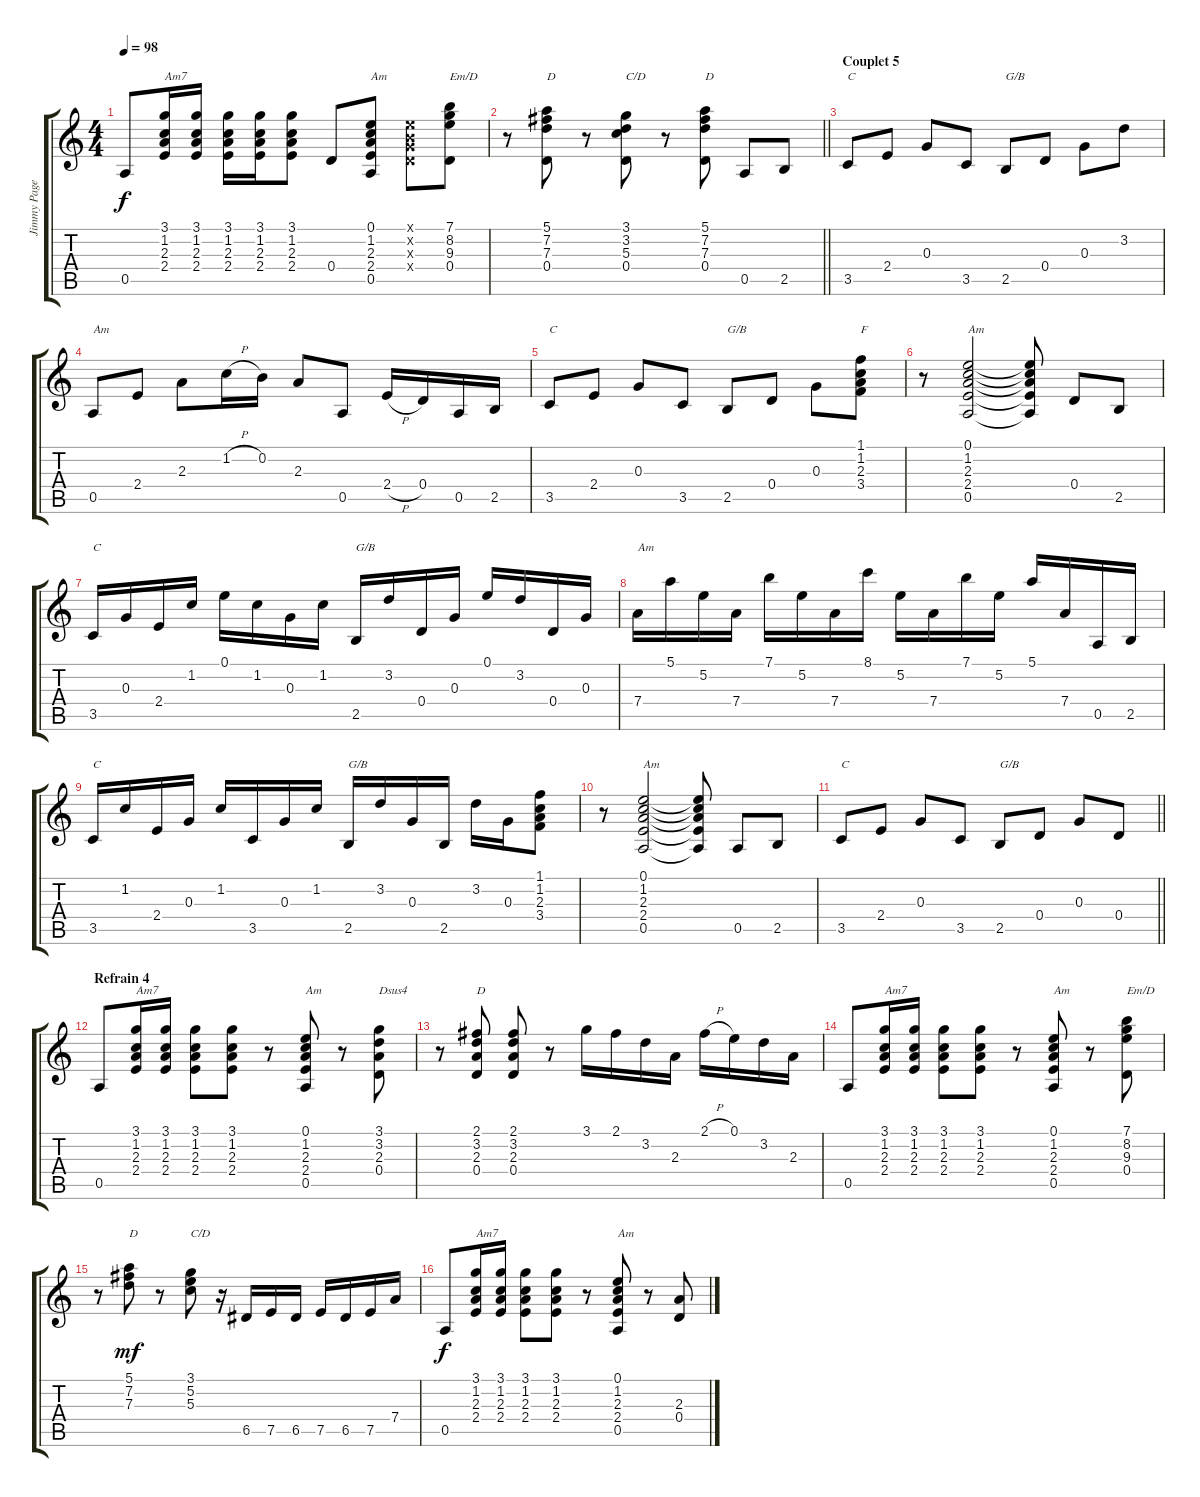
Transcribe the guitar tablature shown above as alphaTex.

\track ("Jimmy Page (6 cordes)" "Jimmy Page") {instrument electricguitarclean}
\staff {score tabs}
\tuning (E4 B3 G3 D3 A2 E2) {hide}
\ts (4 4)
\tempo 98
\clef g2
\ks c
0.5.8{dy f} (3.1 1.2 2.3 2.4).16{txt "Am7"} (3.1 1.2 2.3 2.4).16 (3.1 1.2 2.3 2.4).16 (3.1 1.2 2.3 2.4).16 (3.1 1.2 2.3 2.4).8 0.4.8 (0.1 1.2 2.3 2.4 0.5).8{txt "Am"} (0.1{x} 0.2{x} 0.3{x} 0.4{x}).8 (7.1 8.2 9.3 0.4).8{txt "Em/D"} |
\barLineRight lightlight
r.8 (5.1 7.2 7.3 0.4).8{txt "D"} r.8 (3.1 3.2 5.3 0.4).8{txt "C/D"} r.8 (5.1 7.2 7.3 0.4).8{txt "D"} 0.5.8 2.5.8 |
\section ("" "Couplet 5")
3.5.8{txt "C"} 2.4.8 0.3.8 3.5.8 2.5.8{txt "G/B"} 0.4.8 0.3.8 3.2.8 |
0.5.8{txt "Am"} 2.4.8 2.3.8 1.2{h}.16 0.2.16 2.3.8 0.5.8 2.4{h}.16 0.4.16 0.5.16 2.5.16 |
3.5.8{txt "C"} 2.4.8 0.3.8 3.5.8 2.5.8{txt "G/B"} 0.4.8 0.3.8 (1.1 1.2 2.3 3.4).8{txt "F"} |
r.8 (0.1 1.2 2.3 2.4 0.5).2{txt "Am"} (0.1{t} 1.2{t} 2.3{t} 2.4{t} 0.5{t}).8 0.4.8 2.5.8 |
3.5.16{txt "C"} 0.3.16 2.4.16 1.2.16 0.1.16 1.2.16 0.3.16 1.2.16 2.5.16{txt "G/B"} 3.2.16 0.4.16 0.3.16 0.1.16 3.2.16 0.4.16 0.3.16 |
7.4.16{txt "Am"} 5.1.16 5.2.16 7.4.16 7.1.16 5.2.16 7.4.16 8.1.16 5.2.16 7.4.16 7.1.16 5.2.16 5.1.16 7.4.16 0.5.16 2.5.16 |
3.5.16{txt "C"} 1.2.16 2.4.16 0.3.16 1.2.16 3.5.16 0.3.16 1.2.16 2.5.16{txt "G/B"} 3.2.16 0.3.16 2.5.16 3.2.16 0.3.16 (1.1 1.2 2.3 3.4).8 |
r.8 (0.1 1.2 2.3 2.4 0.5).2{txt "Am"} (0.1{t} 1.2{t} 2.3{t} 2.4{t} 0.5{t}).8 0.5.8 2.5.8 |
\barLineRight lightlight
3.5.8{txt "C"} 2.4.8 0.3.8 3.5.8 2.5.8{txt "G/B"} 0.4.8 0.3.8 0.4.8 |
\section ("" "Refrain 4")
0.5.8 (3.1 1.2 2.3 2.4).16{txt "Am7"} (3.1 1.2 2.3 2.4).16 (3.1 1.2 2.3 2.4).8 (3.1 1.2 2.3 2.4).8 r.8 (0.1 1.2 2.3 2.4 0.5).8{txt "Am"} r.8 (3.1 3.2 2.3 0.4).8{txt "Dsus4"} |
r.8 (2.1 3.2 2.3 0.4).8{txt "D"} (2.1 3.2 2.3 0.4).8 r.8 3.1.16 2.1.16 3.2.16 2.3.16 2.1{h}.16 0.1.16 3.2.16 2.3.16 |
0.5.8 (3.1 1.2 2.3 2.4).16{txt "Am7"} (3.1 1.2 2.3 2.4).16 (3.1 1.2 2.3 2.4).8 (3.1 1.2 2.3 2.4).8 r.8 (0.1 1.2 2.3 2.4 0.5).8{txt "Am"} r.8 (7.1 8.2 9.3 0.4).8{txt "Em/D"} |
r.8 (5.1 7.2 7.3).8{txt "D" dy mf} r.8 (3.1 5.2 5.3).8{txt "C/D"} r.16 6.5.16 7.5.16 6.5.16 7.5.16 6.5.16 7.5.16 7.4.16 |
0.5.8{dy f} (3.1 1.2 2.3 2.4).16{txt "Am7"} (3.1 1.2 2.3 2.4).16 (3.1 1.2 2.3 2.4).8 (3.1 1.2 2.3 2.4).8 r.8 (0.1 1.2 2.3 2.4 0.5).8{txt "Am"} r.8 (2.3 0.4).8
